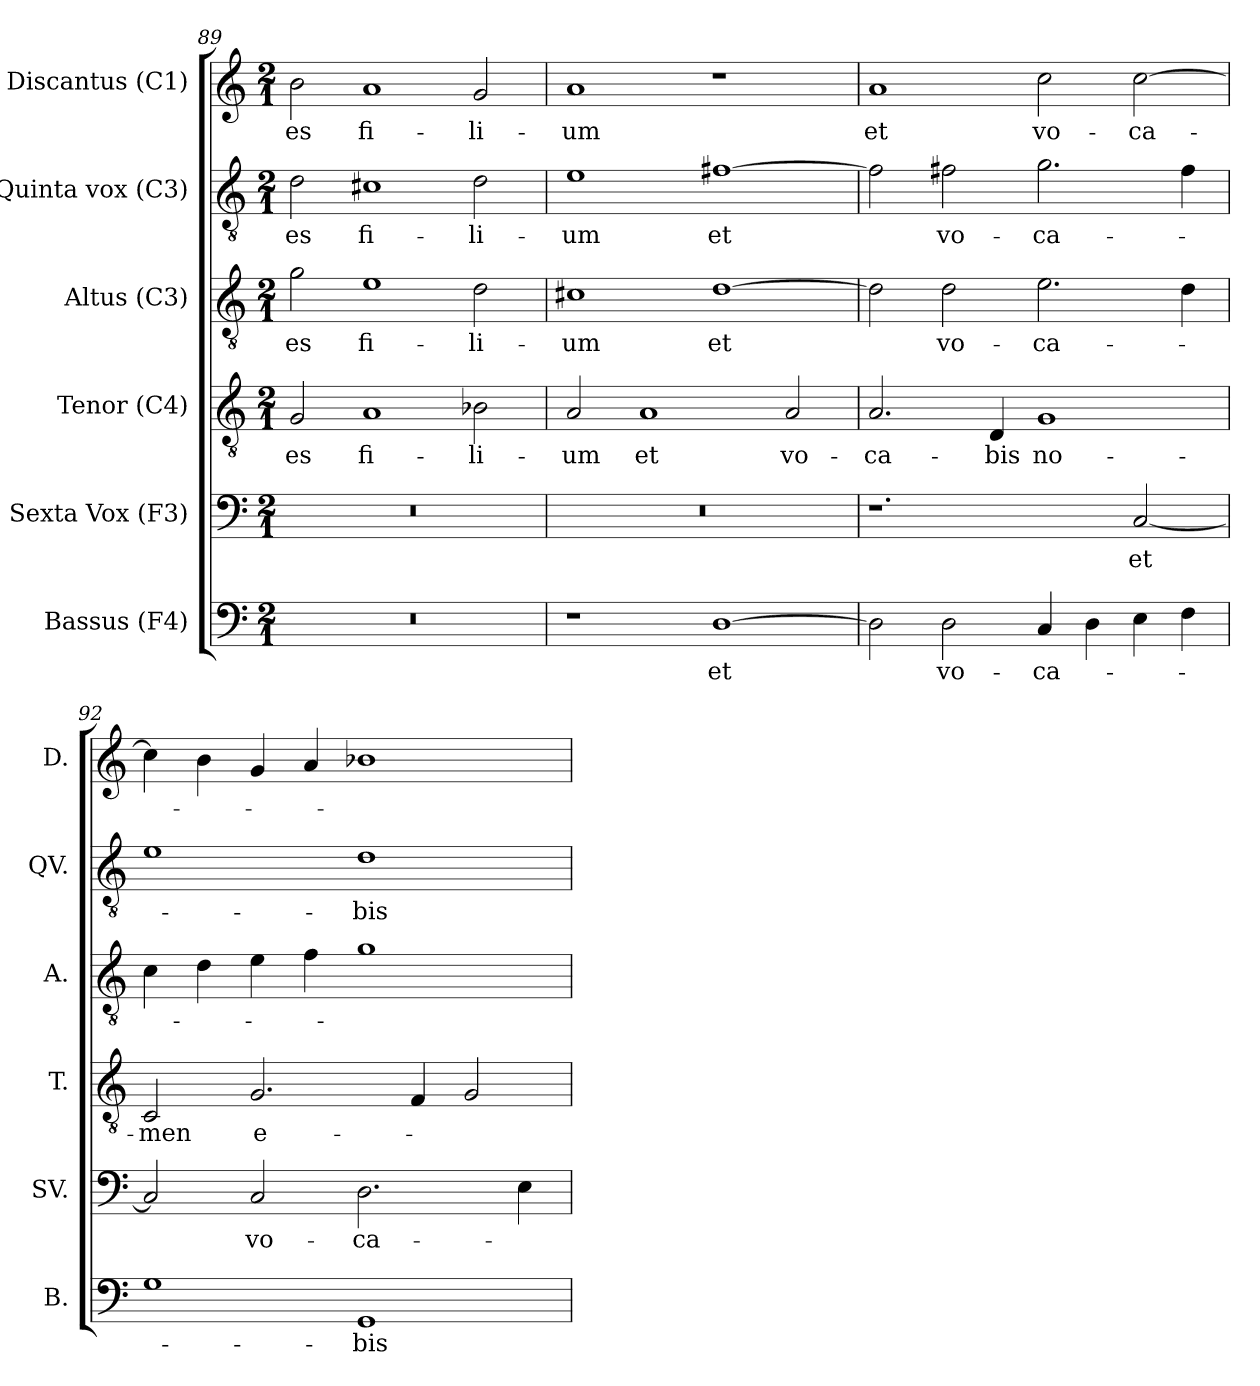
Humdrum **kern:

**kern	**text	**kern	**text	**kern	**text	**kern	**text	**kern	**text	**kern	**text
*part6	*part6	*part5	*part5	*part4	*part4	*part3	*part3	*part2	*part2	*part1	*part1
*staff6	*staff6	*staff5	*staff5	*staff4	*staff4	*staff3	*staff3	*staff2	*staff2	*staff1	*staff1
*I"Bassus (F4)	*	*I"Sexta Vox (F3)	*	*I"Tenor (C4)	*	*I"Altus (C3)	*	*I"Quinta vox (C3)	*	*I"Discantus (C1)	*
*I'B.	*	*I'SV.	*	*I'T.	*	*I'A.	*	*I'QV.	*	*I'D.	*
*clefF4	*	*clefF4	*	*clefGv2	*	*clefGv2	*	*clefGv2	*	*clefG2	*
*	*	*	*	*	*	*ITrd7c12	*	*ITrd7c12	*	*	*
*k[]	*	*k[]	*	*k[]	*	*k[]	*	*k[]	*	*k[]	*
*C:	*	*C:	*	*C:	*	*C:	*	*C:	*	*C:	*
*M2/1	*	*M2/1	*	*M2/1	*	*M2/1	*	*M2/1	*	*M2/1	*
=89	=89	=89	=89	=89	=89	=89	=89	=89	=89	=89	=89
!LO:N:vis=1	!	!LO:N:vis=1	!	!	!	!	!	!	!	!	!
!	!	!	!	!	!LO:LY:b:color=#000000	!	!	!	!	!	!
!	!	!	!	!	!	!	!LO:LY:b:color=#000000	!	!	!	!
!	!	!	!	!	!	!	!	!	!LO:LY:b:color=#000000	!	!
!	!	!	!	!	!	!	!	!	!	!	!LO:LY:b:color=#000000
0r	.	0r	.	2Gi/	-es	2Gi\	-es	2Di\	-es	2bi\	-es
!	!	!	!	!	!LO:LY:b:color=#000000	!	!	!	!	!	!
!	!	!	!	!	!	!	!LO:LY:b:color=#000000	!	!	!	!
!	!	!	!	!	!	!	!	!	!LO:LY:b:color=#000000	!	!
!	!	!	!	!	!	!	!	!	!	!	!LO:LY:b:color=#000000
.	.	.	.	1Ai	fi-	1Ei	fi-	1C#Xi	fi-	1ai	fi-
!	!	!	!	!	!LO:LY:b:color=#000000	!	!	!	!	!	!
!	!	!	!	!	!	!	!LO:LY:b:color=#000000	!	!	!	!
!	!	!	!	!	!	!	!	!	!LO:LY:b:color=#000000	!	!
!	!	!	!	!	!	!	!	!	!	!	!LO:LY:b:color=#000000
.	.	.	.	2B-Xi\	-li-	2Di\	-li-	2Di\	-li-	2gi/	-li-
=90	=90	=90	=90	=90	=90	=90	=90	=90	=90	=90	=90
!	!	!LO:N:vis=1	!	!	!	!	!	!	!	!	!
!	!	!	!	!	!LO:LY:b:color=#000000	!	!	!	!	!	!
!	!	!	!	!	!	!	!LO:LY:b:color=#000000	!	!	!	!
!	!	!	!	!	!	!	!	!	!LO:LY:b:color=#000000	!	!
!	!	!	!	!	!	!	!	!	!	!	!LO:LY:b:color=#000000
1r	.	0r	.	2Ai/	-um	1C#Xi	-um	1Ei	-um	1ai	-um
!	!	!	!	!	!LO:LY:b:color=#000000	!	!	!	!	!	!
.	.	.	.	1Ai	et	.	.	.	.	.	.
!	!LO:LY:b:color=#000000	!	!	!	!	!	!	!	!	!	!
!	!	!	!	!	!	!	!LO:LY:b:color=#000000	!	!	!	!
!	!	!	!	!	!	!	!	!	!LO:LY:b:color=#000000	!	!
[1Di	et	.	.	.	.	[1Di	et	[1F#Xi	et	1r	.
!	!	!	!	!	!LO:LY:b:color=#000000	!	!	!	!	!	!
.	.	.	.	2Ai/	vo-	.	.	.	.	.	.
=91	=91	=91	=91	=91	=91	=91	=91	=91	=91	=91	=91
!	!	!	!	!	!LO:LY:b:color=#000000	!	!	!	!	!	!
!	!	!	!	!	!	!	!	!	!	!	!LO:LY:b:color=#000000
2Di\]	.	1.r	.	2.Ai/	-ca-	2Di\]	.	2F#i\]	.	1ai	et
!	!LO:LY:b:color=#000000	!	!	!	!	!	!	!	!	!	!
!	!	!	!	!	!	!	!LO:LY:b:color=#000000	!	!	!	!
!	!	!	!	!	!	!	!	!	!LO:LY:b:color=#000000	!	!
2Di\	vo-	.	.	.	.	2Di\	vo-	2F#i\	vo-	.	.
!	!	!	!	!	!LO:LY:b:color=#000000	!	!	!	!	!	!
.	.	.	.	4Di/	-bis	.	.	.	.	.	.
!	!LO:LY:b:color=#000000	!	!	!	!	!	!	!	!	!	!
!	!	!	!	!	!LO:LY:b:color=#000000	!	!	!	!	!	!
!	!	!	!	!	!	!	!LO:LY:b:color=#000000	!	!	!	!
!	!	!	!	!	!	!	!	!	!LO:LY:b:color=#000000	!	!
!	!	!	!	!	!	!	!	!	!	!	!LO:LY:b:color=#000000
4Ci/	-ca-	.	.	1Gi	no-	2.Ei\	-ca-	2.Gi\	-ca-	2cci\	vo-
4Di\	.	.	.	.	.	.	.	.	.	.	.
!	!	!	!LO:LY:b:color=#000000	!	!	!	!	!	!	!	!
!	!	!	!	!	!	!	!	!	!	!	!LO:LY:b:color=#000000
4Ei\	.	[2Ci/	et	.	.	.	.	.	.	[2cci\	-ca-
4Fi\	.	.	.	.	.	4Di\	.	4F#i\	.	.	.
!!LO:LB:g=z
=92	=92	=92	=92	=92	=92	=92	=92	=92	=92	=92	=92
!	!	!	!	!	!LO:LY:b:color=#000000	!	!	!	!	!	!
1Gi	.	2Ci/]	.	2Ci/	-men	4Ci\	.	1Ei	.	4cci\]	.
.	.	.	.	.	.	4Di\	.	.	.	4bi\	.
!	!	!	!LO:LY:b:color=#000000	!	!	!	!	!	!	!	!
!	!	!	!	!	!LO:LY:b:color=#000000	!	!	!	!	!	!
.	.	2Ci/	vo-	2.Gi/	e-	4Ei\	.	.	.	4gi/	.
.	.	.	.	.	.	4Fi\	.	.	.	4ai/	.
!	!LO:LY:b:color=#000000	!	!	!	!	!	!	!	!	!	!
!	!	!	!LO:LY:b:color=#000000	!	!	!	!	!	!	!	!
!	!	!	!	!	!	!	!	!	!LO:LY:b:color=#000000	!	!
1GGi	-bis	2.Di\	-ca-	.	.	1Gi	.	1Di	-bis	1b-Xi	.
.	.	.	.	4Fi/	.	.	.	.	.	.	.
.	.	.	.	2Gi/	.	.	.	.	.	.	.
.	.	4Ei\	.	.	.	.	.	.	.	.	.
=	=	=	=	=	=	=	=	=	=	=	=
*-	*-	*-	*-	*-	*-	*-	*-	*-	*-	*-	*-
